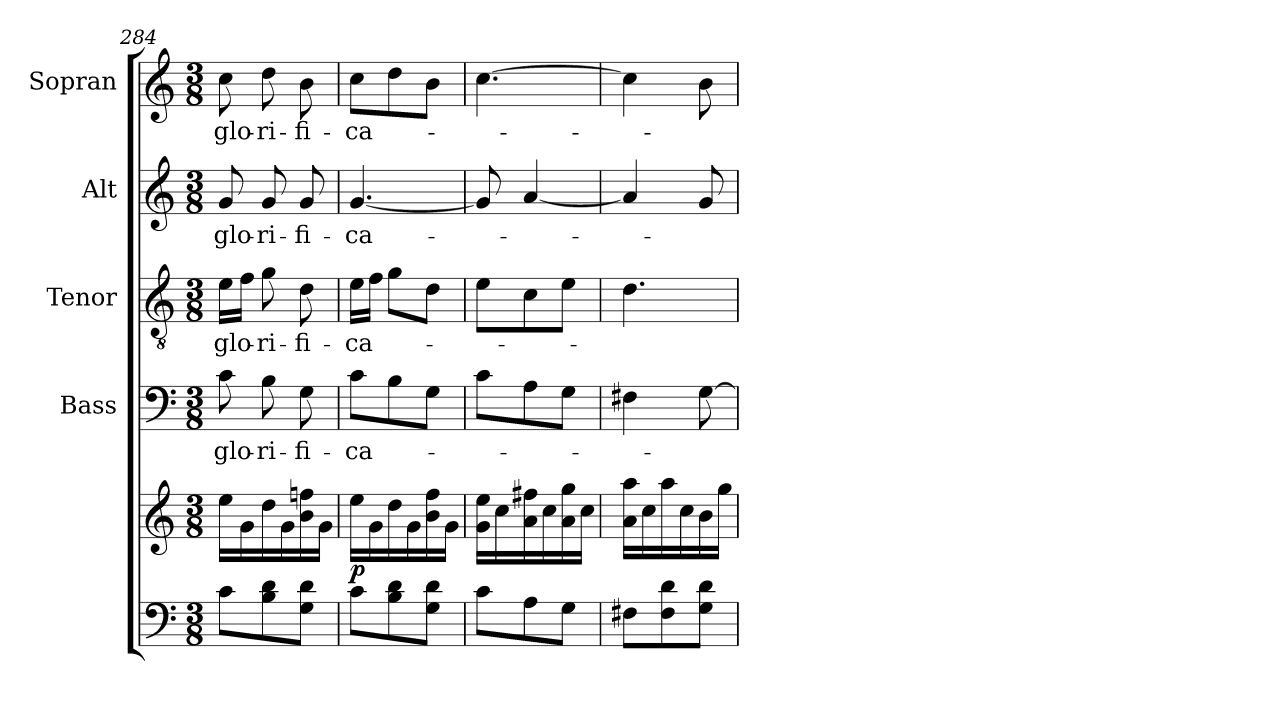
**kern	**kern	**dynam	**kern	**text	**kern	**text	**kern	**text	**kern	**text
*part5	*part5	*part5	*part4	*part4	*part3	*part3	*part2	*part2	*part1	*part1
*staff6	*staff5	*staff5/6	*staff4	*staff4	*staff3	*staff3	*staff2	*staff2	*staff1	*staff1
*	*	*	*I"Bass	*	*I"Tenor	*	*I"Alt	*	*I"Sopran	*
*	*	*	*I'B.	*	*I'T.	*	*I'A.	*	*I'S.	*
*clefF4	*clefG2	*	*clefF4	*	*clefGv2	*	*clefG2	*	*clefG2	*
*k[]	*k[]	*	*k[]	*	*k[]	*	*k[]	*	*k[]	*
*C:	*C:	*	*C:	*	*C:	*	*C:	*	*C:	*
*M3/8	*M3/8	*	*M3/8	*	*M3/8	*	*M3/8	*	*M3/8	*
=284	=284	=284	=284	=284	=284	=284	=284	=284	=284	=284
!	!	!	!	!LO:LY:b	!	!LO:LY:b	!	!LO:LY:b	!	!LO:LY:b
8c\L	16ee\LL	.	8c\	glo-	16e\LL	glo-	8g/	glo-	8cc\	glo-
.	16g\	.	.	.	16f\JJ	.	.	.	.	.
!	!	!	!	!LO:LY:b	!	!LO:LY:b	!	!LO:LY:b	!	!LO:LY:b
8B\ 8d\	16dd\	.	8B\	-ri-	8g\	-ri-	8g/	-ri-	8dd\	-ri-
.	16g\	.	.	.	.	.	.	.	.	.
!	!	!	!	!LO:LY:b	!	!LO:LY:b	!	!LO:LY:b	!	!LO:LY:b
8G\ 8d\J	16b\ 16ffn\	.	8G\	-fi-	8d\	-fi-	8g/	-fi-	8b\	-fi-
.	16g\JJ	.	.	.	.	.	.	.	.	.
=285	=285	=285	=285	=285	=285	=285	=285	=285	=285	=285
!	!	!LO:DY:b	!	!LO:LY:b	!	!LO:LY:b	!	!LO:LY:b	!	!LO:LY:b
8c\L	16ee\LL	p	8c\L	-ca-	16e\LL	-ca-	[4.g/	-ca-	8cc\L	-ca-
.	16g\	.	.	.	16f\JJ	.	.	.	.	.
8B\ 8d\	16dd\	.	8B\	.	8g\L	.	.	.	8dd\	.
.	16g\	.	.	.	.	.	.	.	.	.
8G\ 8d\J	16b\ 16ff\	.	8G\J	.	8d\J	.	.	.	8b\J	.
.	16g\JJ	.	.	.	.	.	.	.	.	.
=286	=286	=286	=286	=286	=286	=286	=286	=286	=286	=286
8c\L	16g\ 16ee\LL	.	8c\L	.	8e\L	.	8g/]	.	[4.cc\	.
.	16cc\	.	.	.	.	.	.	.	.	.
8A\	16a\ 16ff#X\	.	8A\	.	8c\	.	[4a/	.	.	.
.	16cc\	.	.	.	.	.	.	.	.	.
8G\J	16a\ 16gg\	.	8G\J	.	8e\J	.	.	.	.	.
.	16cc\JJ	.	.	.	.	.	.	.	.	.
=287	=287	=287	=287	=287	=287	=287	=287	=287	=287	=287
8F#X\L	16a\ 16aa\LL	.	4F#X\	.	4.d\	.	4a/]	.	4cc\]	.
.	16cc\	.	.	.	.	.	.	.	.	.
8F#\ 8d\	16aa\	.	.	.	.	.	.	.	.	.
.	16cc\	.	.	.	.	.	.	.	.	.
8G\ 8d\J	16b\	.	[8G\	.	.	.	8g/	.	8b\	.
.	16gg\JJ	.	.	.	.	.	.	.	.	.
=	=	=	=	=	=	=	=	=	=	=
*-	*-	*-	*-	*-	*-	*-	*-	*-	*-	*-
